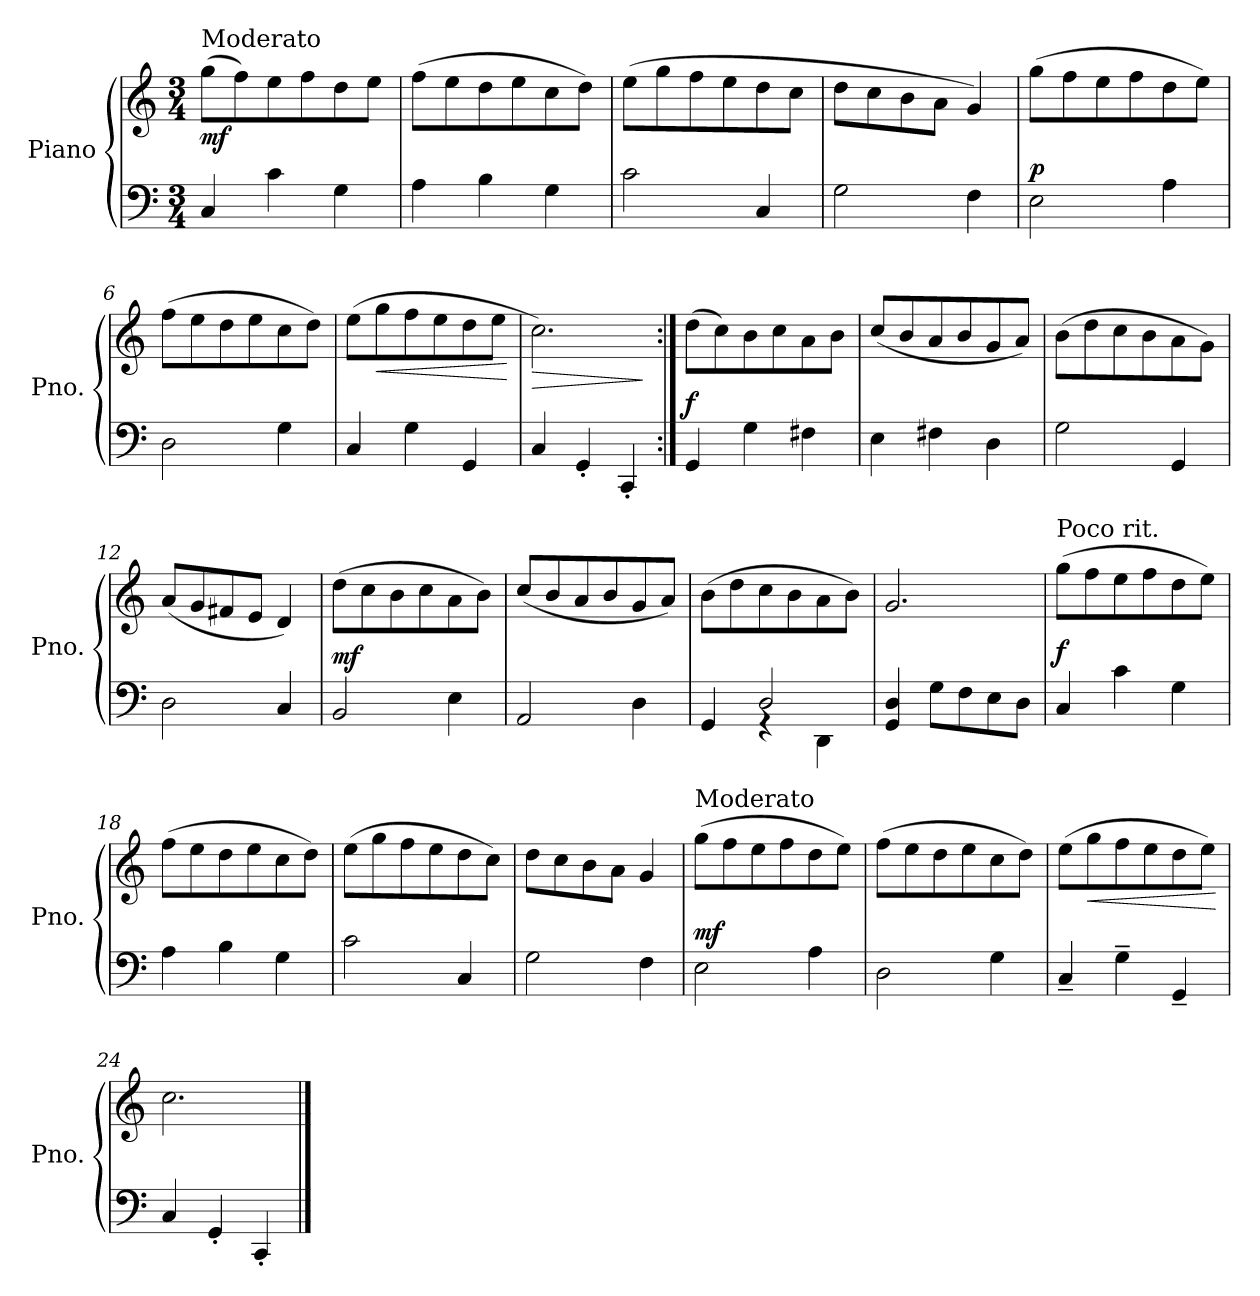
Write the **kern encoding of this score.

**kern	**kern	**dynam
*part1	*part1	*part1
*staff2	*staff1	*staff1/2
*I"Piano	*	*
*I'Pno.	*	*
*clefF4	*clefG2	*
*k[]	*k[]	*
*M3/4	*M3/4	*
=1	=1	=1
!	!LO:TX:a:t=Moderato	!
!	!	!LO:DY:b
4C/	(8gg\L	mf
.	8ff\)	.
4c\	8ee\	.
.	8ff\	.
4G\	8dd\	.
.	8ee\J	.
=2	=2	=2
4A\	(8ff\L	.
.	8ee\	.
4B\	8dd\	.
.	8ee\	.
4G\	8cc\	.
.	8dd\J)	.
=3	=3	=3
2c\	(8ee\L	.
.	8gg\	.
.	8ff\	.
.	8ee\	.
4C/	8dd\	.
.	8cc\J	.
=4	=4	=4
2G\	8dd\L	.
.	8cc\	.
.	8b\	.
.	8a\J	.
4F\	4g/)	.
!!LO:LB:g=z
=5	=5	=5
!	!	!LO:DY:a=2
2E\	(8gg\L	p
.	8ff\	.
.	8ee\	.
.	8ff\	.
4A\	8dd\	.
.	8ee\J)	.
=6	=6	=6
2D\	(8ff\L	.
.	8ee\	.
.	8dd\	.
.	8ee\	.
4G\	8cc\	.
.	8dd\J)	.
=7	=7	=7
4C/	(8ee\L	.
!	!	!LO:HP:b
.	8gg\	<
4G\	8ff\	.
.	8ee\	.
4GG/	8dd\	.
.	8ee\J	.
.	.	[
=8	=8	=8
!	!	!LO:HP:b
4C/	2.cc\)	>
4GG'/	.	.
4CC'/	.	.
.	.	]
!!LO:LB:g=z
=9:|!	=9:|!	=9:|!
!	!	!LO:DY:a=2
4GG/	(8dd\L	f
.	8cc\)	.
4G\	8b\	.
.	8cc\	.
4F#X\	8a\	.
.	8b\J	.
=10	=10	=10
4E\	(8cc/L	.
.	8b/	.
4F#X\	8a/	.
.	8b/	.
4D\	8g/	.
.	8a/J)	.
=11	=11	=11
2G\	(8b\L	.
.	8dd\	.
.	8cc\	.
.	8b\	.
4GG/	8a\	.
.	8g\J)	.
=12	=12	=12
2D\	(8a/L	.
.	8g/	.
.	8f#X/	.
.	8e/J	.
4C/	4d/)	.
=13	=13	=13
!	!	!LO:DY:a=2
2BB/	(8dd\L	mf
.	8cc\	.
.	8b\	.
.	8cc\	.
4E\	8a\	.
.	8b\J)	.
!!LO:LB:g=z
=14	=14	=14
2AA/	(8cc/L	.
.	8b/	.
.	8a/	.
.	8b/	.
4D\	8g/	.
.	8a/J)	.
=15	=15	=15
*^	*	*
4GG/	4ryy	(8b\L	.
.	.	8dd\	.
2D/	4rGG	8cc\	.
.	.	8b\	.
.	4DD\	8a\	.
.	.	8b\J)	.
*v	*v	*	*
=16	=16	=16
4GG/ 4D/	2.g/	.
8G\L	.	.
8F\	.	.
8E\	.	.
8D\J	.	.
=17	=17	=17
!	!LO:TX:a:t=Poco rit.	!
!	!	!LO:DY:a=2
4C/	(8gg\L	f
.	8ff\	.
4c\	8ee\	.
.	8ff\	.
4G\	8dd\	.
.	8ee\J)	.
=18	=18	=18
4A\	(8ff\L	.
.	8ee\	.
4B\	8dd\	.
.	8ee\	.
4G\	8cc\	.
.	8dd\J)	.
!!LO:LB:g=z
=19	=19	=19
2c\	(8ee\L	.
.	8gg\	.
.	8ff\	.
.	8ee\	.
4C/	8dd\	.
.	8cc\J)	.
=20	=20	=20
2G\	8dd\L	.
.	8cc\	.
.	8b\	.
.	8a\J	.
4F\	4g/	.
=21	=21	=21
!	!LO:TX:a:t=Moderato	!
!	!	!LO:DY:a=2
2E\	(8gg\L	mf
.	8ff\	.
.	8ee\	.
.	8ff\	.
4A\	8dd\	.
.	8ee\J)	.
=22	=22	=22
2D\	(8ff\L	.
.	8ee\	.
.	8dd\	.
.	8ee\	.
4G\	8cc\	.
.	8dd\J)	.
=23	=23	=23
4C~/	(8ee\L	.
!	!	!LO:HP:b
.	8gg\	<
4G~\	8ff\	.
.	8ee\	.
4GG~/	8dd\	.
.	8ee\J)	.
.	.	[
=24	=24	=24
4C/	2.cc\	.
4GG'/	.	.
4CC'/	.	.
==	==	==
*-	*-	*-
